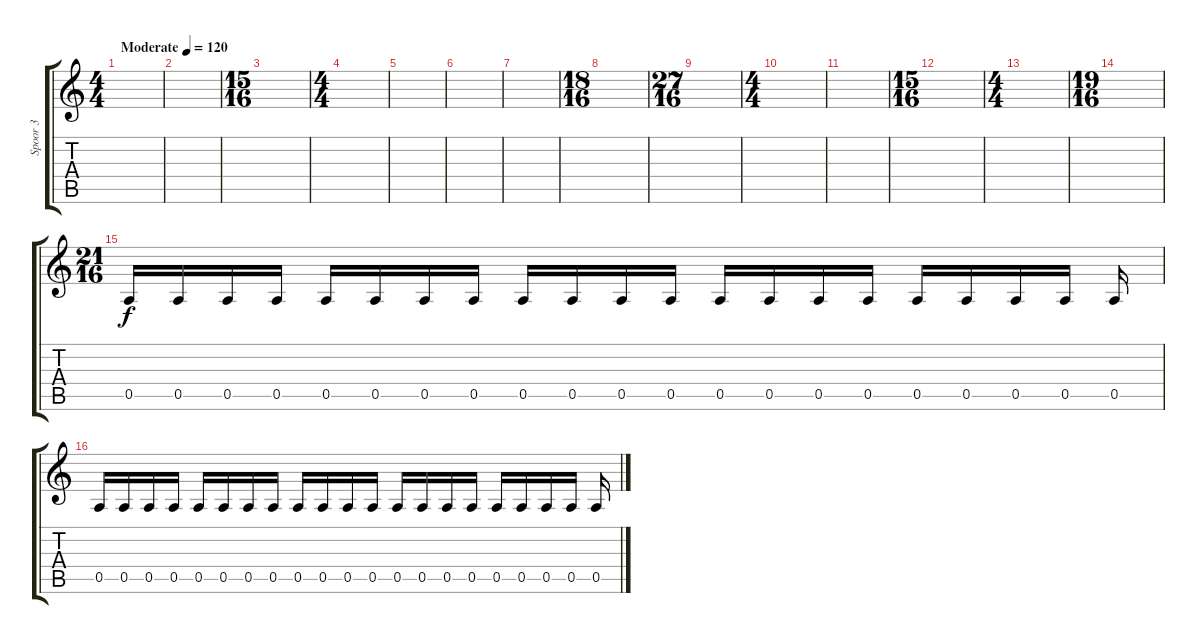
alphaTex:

\track ("Spoor 3" "Spoor 3") {instrument electricbassfinger}
\staff {score tabs}
\tuning (E4 B3 G3 D3 A2 E2) {hide}
\ts (4 4)
\tempo (120 "Moderate")
\clef g2
\ks c
|
|
\ts (15 16)
|
\ts (4 4)
|
|
|
|
\ts (18 16)
|
\ts (27 16)
|
\ts (4 4)
|
|
\ts (15 16)
|
\ts (4 4)
|
\ts (19 16)
|
\ts (21 16)
0.5.16 0.5.16 0.5.16 0.5.16 0.5.16 0.5.16 0.5.16 0.5.16 0.5.16 0.5.16 0.5.16 0.5.16 0.5.16 0.5.16 0.5.16 0.5.16 0.5.16 0.5.16 0.5.16 0.5.16 0.5.16 |
0.5.16 0.5.16 0.5.16 0.5.16 0.5.16 0.5.16 0.5.16 0.5.16 0.5.16 0.5.16 0.5.16 0.5.16 0.5.16 0.5.16 0.5.16 0.5.16 0.5.16 0.5.16 0.5.16 0.5.16 0.5.16
